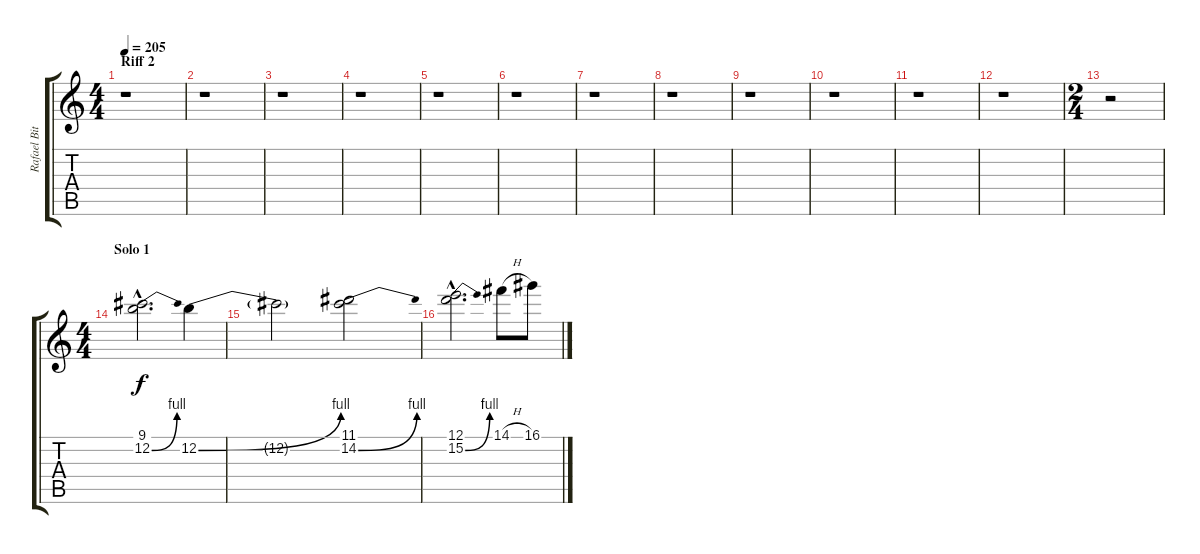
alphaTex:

\track ("Rafael Bittencourt (Solo)" "Rafael Bit") {instrument distortionguitar}
\staff {score tabs}
\tuning (E4 B3 G3 D3 A2 E2) {hide}
\ts (4 4)
\section ("" "Riff 2")
\tempo 205
\clef g2
\ks c
r.1{dy f} |
r.1 |
r.1 |
r.1 |
r.1 |
r.1 |
r.1 |
r.1 |
r.1 |
r.1 |
r.1 |
r.1 |
\ts (2 4)
r.2 |
\ts (4 4)
\section ("" "Solo 1")
(9.1{hac} 12.2{be (bend 0 0 60 4) hac}).2{d volume 16} 12.2{be (bend 0 0 60 4)}.4 |
12.2{t}.2 (11.1 14.2{be (bend 0 0 60 4)}).2 |
(12.1{hac} 15.2{be (bend 0 0 60 4) hac}).2{d} 14.1{h}.8 16.1.8
